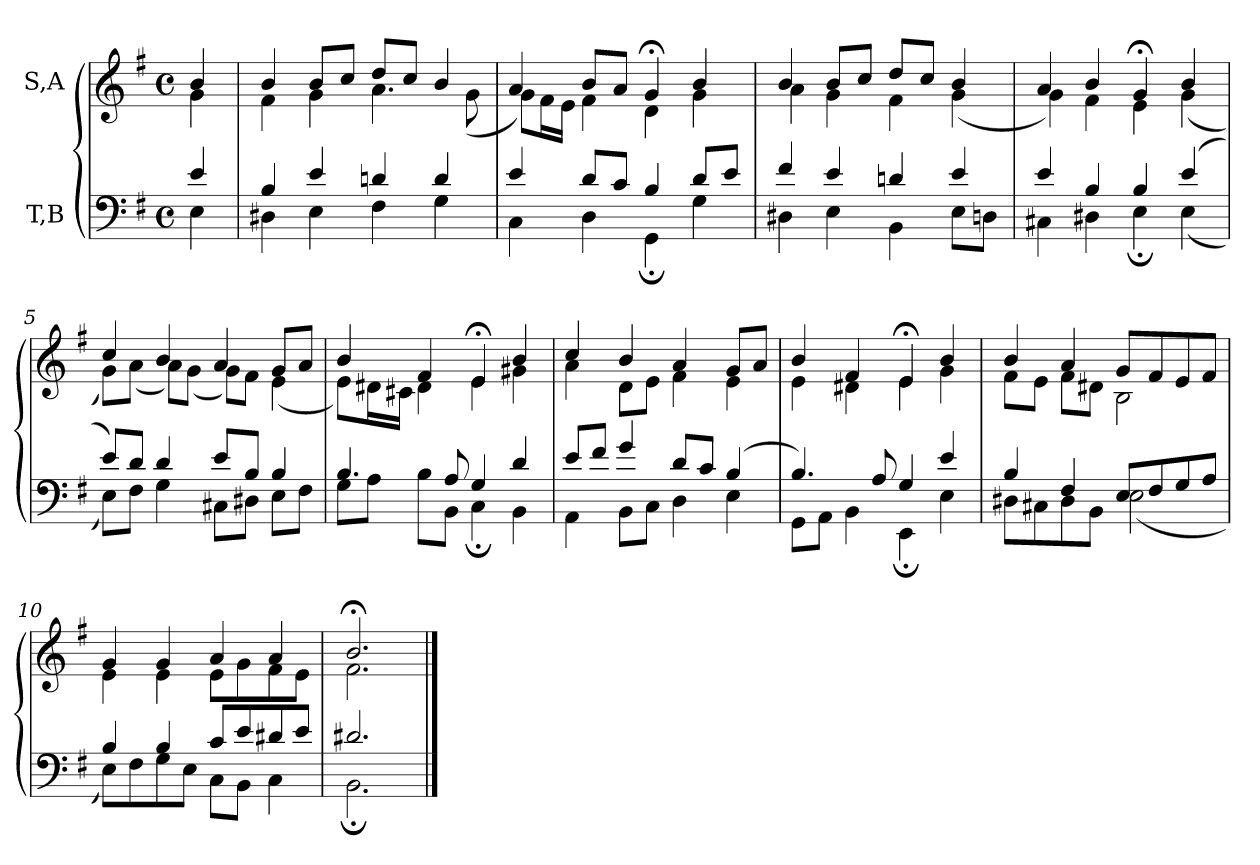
**kern	**kern
*part2	*part1
*staff2	*staff1
*I"T,B	*I"S,A
*clefF4	*clefG2
*k[f#]	*k[f#]
*M4/4	*M4/4
*met(c)	*met(c)
=	=
*^	*^
4e	4E	4b	4g
=1	=1	=1	=1
4B	4D#X	4b	4f#
4e	4E	8bL	4g
.	.	8ccJ	.
4dn	4F#	8ddL	4.a
.	.	8ccJ	.
4d	4G	4b	.
.	.	.	(<8g
=2	=2	=2	=2
4e	4C	4a	8gL)
.	.	.	16f#L
.	.	.	16eJJ
8dL	4D	8bL	4f#
8cJ	.	8aJ	.
4B	4GG;	4g;<	4d
8dL	4G	4b	4g
8eJ	.	.	.
=3	=3	=3	=3
4f#	4D#X	4b	4a
4e	4E	8bL	4g
.	.	8ccJ	.
4dn	4BB	8ddL	4f#
.	.	8ccJ	.
4e	8EL	4b	(<4g
.	8DnJ	.	.
=4	=4	=4	=4
4e	4C#X	4a	4g)
4B	4D#X	4b	4f#
4B	4E;	4g;<	4e
(>4e	(<4E	4b	(<4g
=5	=5	=5	=5
8eL)	8EL)	4cc	8gL)
8dJ	8F#J	.	(<8aJ
4d	4G	4b	8aL)
.	.	.	(<8gJ
8eL	8C#XL	4a	8gL)
8BJ	8D#XJ	.	8f#J
4B	8EL	8gL	(<4e
.	8F#J	8aJ	.
=6	=6	=6	=6
4.B	8GL	4b	8eL)
.	8AJ	.	16d#XL
.	.	.	16c#XJJ
.	8BL	4f#	4d#
8A	8BBJ	.	.
4G	4C;	4e;<	4e
4d	4BB	4b	4g#X
=7	=7	=7	=7
8eL	4AA	4cc	4a
8f#J	.	.	.
4g	8BBL	4b	8dL
.	8CJ	.	8eJ
8dL	4D	4a	4f#
8cJ	.	.	.
(>4B	4E	8gL	4e
.	.	8aJ	.
=8	=8	=8	=8
4.B)	8GGL	4b	4e
.	8AAJ	.	.
.	4BB	4f#	4d#X
8A	.	.	.
4G	4EE;	4e;<	4e
4e	4E	4b	4g
=9	=9	=9	=9
4B	8D#XL	4b	8f#L
.	8C#X	.	8eJ
4F#	8D#	4a	8f#L
.	8BBJ	.	8d#XJ
8EL	(<2E	8gL	2B
8F#	.	8f#	.
8G	.	8e	.
8AJ	.	8f#J	.
=10	=10	=10	=10
4B	8EL)	4g	4e
.	8F#	.	.
4B	8G	4g	4e
.	8EJ	.	.
8cL	8CL	4a	8eL
8e	8BBJ	.	8g
8d#X	4C	4a	8f#
8eJ	.	.	8eJ
=11	=11	=11	=11
2.d#X	2.BB;	2.b;<	2.f#
*v	*v	*	*
*	*v	*v
==	==
*-	*-
